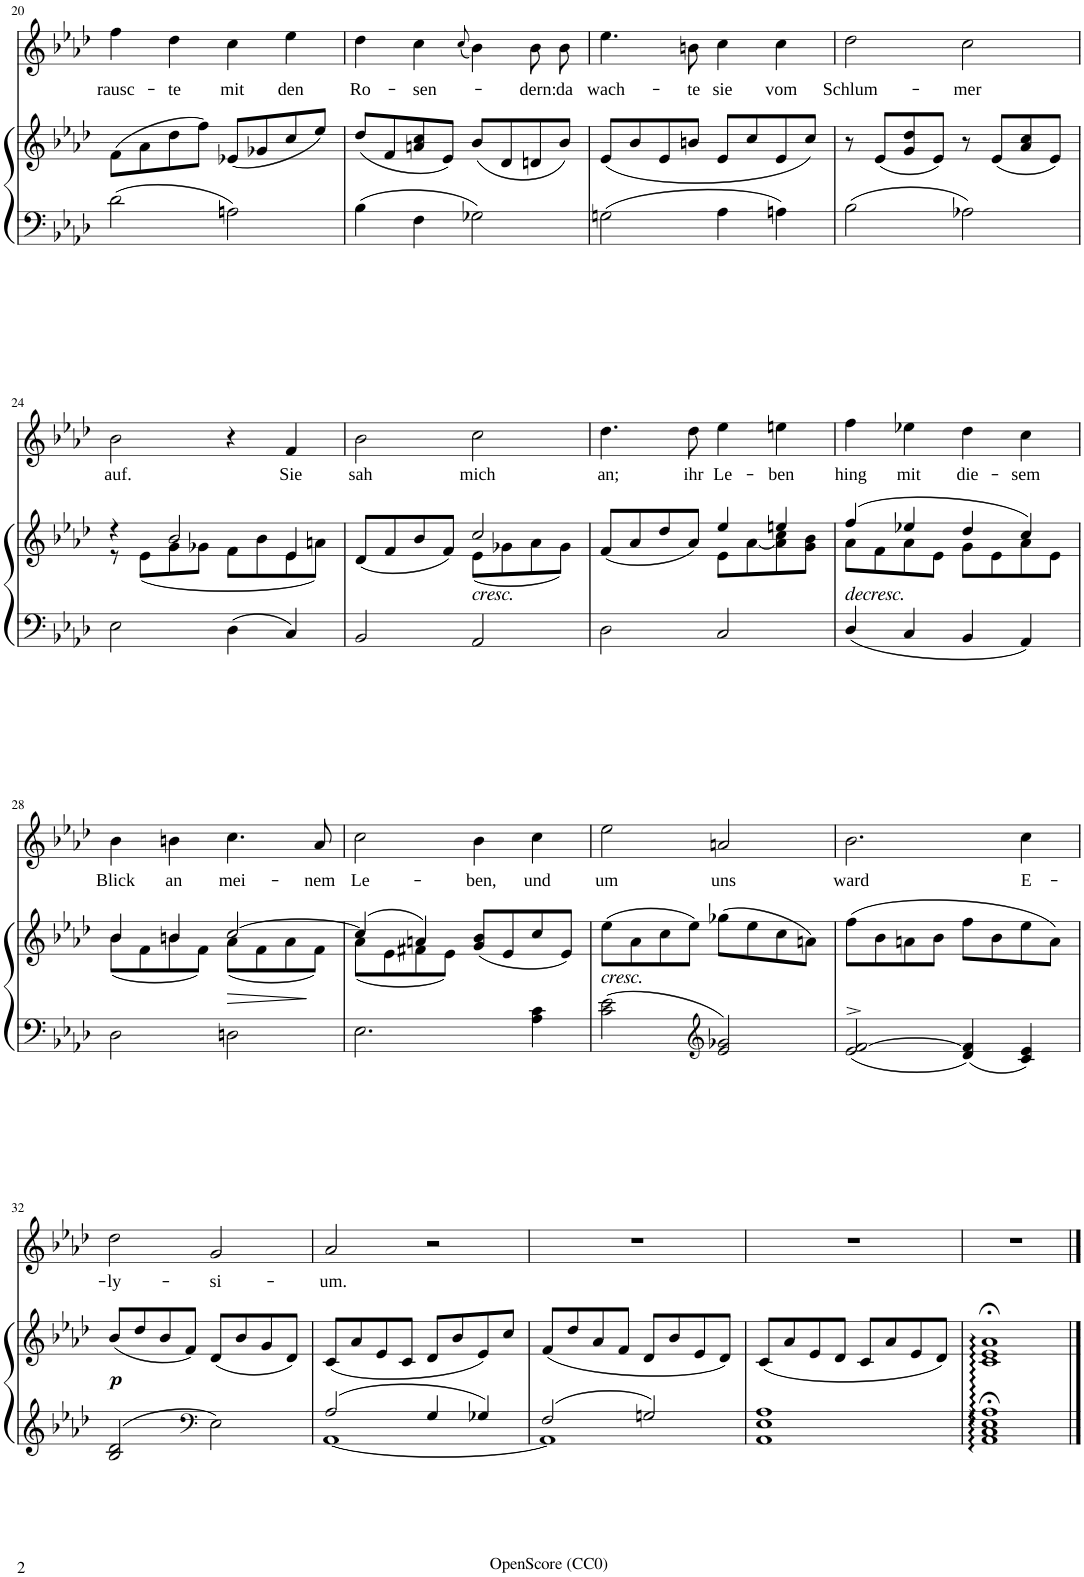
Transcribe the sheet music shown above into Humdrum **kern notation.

**kern	**kern	**dynam	**kern	**text
*part2	*part2	*part2	*part1	*part1
*staff3	*staff2	*staff2/3	*staff1	*staff1
*I"Pianoforte	*	*	*I"Singstimme Voice	*
*I'Pno	*	*	*	*
!!LO:PB:g=z
*clefF4	*clefG2	*	*clefG2	*
*k[b-e-a-d-]	*k[b-e-a-d-]	*	*k[b-e-a-d-]	*
*A-:	*A-:	*	*A-:	*
*M2/2	*M2/2	*	*M2/2	*
*met(c|)	*met(c|)	*	*met(c|)	*
=20	=20	=20	=20	=20
!	!	!	!	!LO:LY:b
2d-\	(8f\L	.	4ff\	rausc-
.	8a-\	.	.	.
!	!	!	!	!LO:LY:b
.	8dd-\	.	4dd-\	-te
.	8ff\J)	.	.	.
!	!	!	!	!LO:LY:b
2An\	(8e-X/L	.	4cc\	mit
.	8g-X/	.	.	.
!	!	!	!	!LO:LY:b
.	8cc/	.	4ee-\	den
.	8ee-/J)	.	.	.
=21	=21	=21	=21	=21
!	!	!	!	!LO:LY:b
4B-\	(8dd-/L	.	4dd-\	Ro-
.	8f/	.	.	.
!	!	!	!	!LO:LY:b
4F\	8an/ 8cc/	.	4cc\	-sen-
.	8e-/J)	.	.	.
.	.	.	(8qcc/	.
2G-X\	(8b-/L	.	4b-\)	.
.	8d-/	.	.	.
!	!	!	!	!LO:LY:b
.	8dn/	.	8b-\L	-dern:
!	!	!	!	!LO:LY:b
.	8b-/J)	.	8b-\J	da
=22	=22	=22	=22	=22
!	!	!	!	!LO:LY:b
2Gn\	(8e-/L	.	4.ee-\	wach-
.	8b-/	.	.	.
.	8e-/	.	.	.
!	!	!	!	!LO:LY:b
.	8bn/J	.	8bn\	-te
!	!	!	!	!LO:LY:b
4A-\	8e-/L	.	4cc\	sie
.	8cc/	.	.	.
!	!	!	!	!LO:LY:b
4An\	8e-/	.	4cc\	vom
.	8cc/J)	.	.	.
=23	=23	=23	=23	=23
!	!	!	!	!LO:LY:b
2B-\	8r	.	2dd-\	Schlum-
.	(8e-/L	.	.	.
.	8g/ 8dd-/	.	.	.
.	8e-/J)	.	.	.
!	!	!	!	!LO:LY:b
2A-X\	8r	.	2cc\	-mer
.	(8e-/L	.	.	.
.	8a-/ 8cc/	.	.	.
.	8e-/J)	.	.	.
!!LO:LB:g=z
=24	=24	=24	=24	=24
*	*^	*	*	*
!	!	!	!	!	!LO:LY:b
2E-\	4r	8r	.	2b-\	auf.
.	.	(8e-\L	.	.	.
.	2b-/	8g\	.	.	.
.	.	8g-X\J	.	.	.
4D-\	.	8f\L	.	4r	.
.	.	8b-\	.	.	.
!	!	!	!	!	!LO:LY:b
4C/	4e-/	8e-\	.	4f/	Sie
.	.	8an\J)	.	.	.
=25	=25	=25	=25	=25	=25
!	!	!	!	!	!LO:LY:b
2BB-/	(<8d-/L	2ryy	.	2b-\	sah
.	8f/	.	.	.	.
.	8b-/	.	.	.	.
.	8f/J)	.	.	.	.
!	!LO:TX:b:i:t=cresc.	!	!	!	!
!	!	!	!	!	!LO:LY:b
2AA-/	2cc/	(8e-\L	.	2cc\	mich
.	.	8g-X\	.	.	.
.	.	8a-\	.	.	.
.	.	8g-\J)	.	.	.
=26	=26	=26	=26	=26	=26
!	!	!	!	!	!LO:LY:b
2D-\	(<8f/L	2ryy	.	4.dd-\	an;
.	8a-/	.	.	.	.
.	8dd-/	.	.	.	.
!	!	!	!	!	!LO:LY:b
.	8a-/J)	.	.	8dd-\	ihr
!	!	!	!	!	!LO:LY:b
2C/	4ee-/	8e-\L	.	4ee-\	Le-
.	.	[8a-\	.	.	.
!	!	!	!	!	!LO:LY:b
.	4een/	8a-\] 8cc\	.	4een\	-ben
.	.	8g\ 8b-\J	.	.	.
=27	=27	=27	=27	=27	=27
!	!LO:TX:b:i:t=decresc.	!	!	!	!
!	!	!	!	!	!LO:LY:b
4D-/	(4ff/	8a-\L	.	4ff\	hing
.	.	8f\	.	.	.
!	!	!	!	!	!LO:LY:b
4C/	4ee-X/	8a-\	.	4ee-X\	mit
.	.	8e-\J	.	.	.
!	!	!	!	!	!LO:LY:b
4BB-/	4dd-/	8g\L	.	4dd-\	die-
.	.	8e-\	.	.	.
!	!	!	!	!	!LO:LY:b
4AA-/	4cc/)	8a-\	.	4cc\	-sem
.	.	8e-\J	.	.	.
!!LO:LB:g=z
=28	=28	=28	=28	=28	=28
!	!	!	!	!	!LO:LY:b
2D-\	4b-/	(8b-\L	.	4b-\	Blick
.	.	8f\	.	.	.
!	!	!	!	!	!LO:LY:b
.	4bn/	8b\	.	4bn\	an
.	.	8f\J)	.	.	.
!	!	!	!LO:HP:b	!	!LO:LY:b
2Dn\	[2cc/	(8a-\L	>	4.cc\	mei-
.	.	8f\	.	.	.
.	.	8a-\	.	.	.
!	!	!	!	!	!LO:LY:b
.	.	8f\J)	]	8a-/	-nem
=29	=29	=29	=29	=29	=29
!	!	!	!	!	!LO:LY:b
2.E-\	(4cc/]	(8a-\L	.	2cc\	Le-
.	.	8e-\	.	.	.
.	4an/)	8f#X\	.	.	.
.	.	8e-\J)	.	.	.
!	!	!	!	!	!LO:LY:b
.	(<8g/ 8b-/L	2ryy	.	4b-\	-ben,
.	8e-/	.	.	.	.
!	!	!	!	!	!LO:LY:b
4A-\ 4c\	8cc/	.	.	4cc\	und
.	8e-/J)	.	.	.	.
*	*v	*v	*	*	*
=30	=30	=30	=30	=30
!	!LO:TX:b:i:t=cresc.	!	!	!
!	!	!	!	!LO:LY:b
2c\ 2e-\	(8ee-\L	.	2ee-\	um
.	8a-\	.	.	.
.	8cc\	.	.	.
.	8ee-\J)	.	.	.
*clefG2	*	*	*	*
!	!	!	!	!LO:LY:b
2e-/ 2g-X/	(8gg-X\L	.	2an/	uns
.	8ee-\	.	.	.
.	8cc\	.	.	.
.	8an\J)	.	.	.
=31	=31	=31	=31	=31
!	!	!	!	!LO:LY:b
2e-/^> [2f/^>	(8ff\L	.	2.b-\	ward
.	8b-\	.	.	.
.	8an\	.	.	.
.	8b-\J	.	.	.
4d-/ 4f/]	8ff\L	.	.	.
.	8b-\	.	.	.
!	!	!	!	!LO:LY:b
4c/ 4e-/	8ee-\	.	4cc\	E-
.	8a\J)	.	.	.
!!LO:LB:g=z
=32	=32	=32	=32	=32
!	!	!LO:DY:b	!	!LO:LY:b
2B-/ 2d-/	(8b-/L	p	2dd-\	-ly-
.	8dd-/	.	.	.
.	8b-/	.	.	.
.	8f/J)	.	.	.
*clefF4	*	*	*	*
!	!	!	!	!LO:LY:b
2E-\	(8d-/L	.	2g/	-si-
.	8b-/	.	.	.
.	8g/	.	.	.
.	8d-/J)	.	.	.
=33	=33	=33	=33	=33
*^	*	*	*	*
!	!	!	!	!	!LO:LY:b
2A-/	[<1AA-	(8c/L	.	2a-/	-um.
.	.	8a-/	.	.	.
.	.	8e-/	.	.	.
.	.	8c/J	.	.	.
4G/	.	8d-/L	.	2r	.
.	.	8b-/	.	.	.
4G-X/	.	8e-/)	.	.	.
.	.	8cc/J	.	.	.
=34	=34	=34	=34	=34	=34
2F/	1AA-]	(8f/L	.	1r	.
.	.	8dd-/	.	.	.
.	.	8a-/	.	.	.
.	.	8f/J	.	.	.
2Gn/	.	8d-/L	.	.	.
.	.	8b-/	.	.	.
.	.	8e-/	.	.	.
.	.	8d-/J)	.	.	.
*v	*v	*	*	*	*
=35	=35	=35	=35	=35
1AA- 1E- 1A-	(8c/L	.	1r	.
.	8a-/	.	.	.
.	8e-/	.	.	.
.	8d-/J	.	.	.
.	8c/L	.	.	.
.	8a-/	.	.	.
.	8e-/	.	.	.
.	8d-/J)	.	.	.
=36	=36	=36	=36	=36
1AA-:;< 1C:;< 1E-:;< 1A-:;<	1c:;< 1e-:;< 1a-:;<	.	1r	.
==	==	==	==	==
*-	*-	*-	*-	*-
